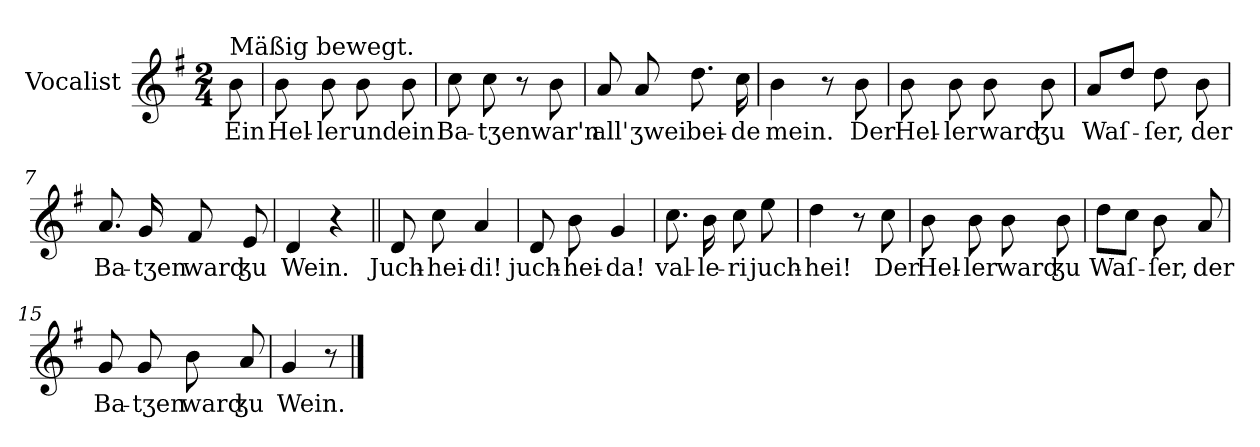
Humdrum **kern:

**kern	**text
*part1	*part1
*staff1	*staff1
*I"Vocalist	*
*clefG2	*
*k[f#]	*
*G:	*
*M2/4	*
=	=
!LO:TX:a:t=Mäßig bewegt.	!
8b	Ein
=1	=1
8b	Hel-
8b	-ler
8b	und
8b	ein
=2	=2
8cc	Ba-
8cc	-tʒen
8r	.
8b	war'n
=3	=3
8a	all'
8a	ʒwei
8.dd	bei-
16cc	-de
=4	=4
4b	mein.
8r	.
8b	Der
=5	=5
8b	Hel-
8b	-ler
8b	ward
8b	ʒu
=6	=6
8a/L	Waſ-
8ddJ	.
8dd	-ſer,
8b	der
=7	=7
8.a	Ba-
16g	-tʒen
8f#	ward
8e	ʒu
=8	=8
4d	Wein.
4r	.
=9||	=9||
8d	Juch-
8cc	-hei-
4a	-di!
=10	=10
8d	juch-
8b	-hei-
4g	-da!
=11	=11
8.cc	val-
16b	-le-
8cc	-ri
8ee	juch-
=12	=12
4dd	-hei!
8r	.
8cc	Der
=13	=13
8b	Hel-
8b	-ler
8b	ward
8b	ʒu
=14	=14
8ddL	Waſ-
8ccJ	.
8b	-ſer,
8a	der
=15	=15
8g	Ba-
8g	-tʒen
8b	ward
8a	ʒu
=16	=16
4g	Wein.
8r	.
==	==
*-	*-
